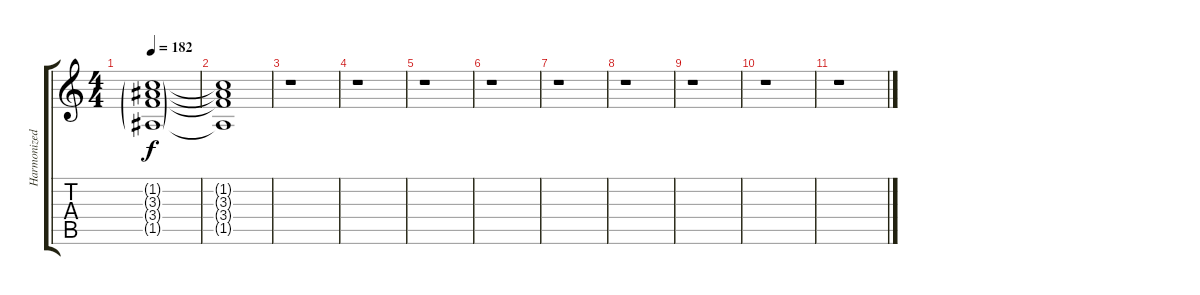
\track ("Harmonized Lead Guitar" "Harmonized") {instrument distortionguitar}
\staff {score tabs}
\tuning (E4 B3 G3 D3 A2 D2) {hide}
\ts (4 4)
\tempo 182
\clef g2
\ks c
(1.2{g} 3.3{g} 3.4{g} 1.5{g}).1{dy f} |
(1.2{t} 3.3{t} 3.4{t} 1.5{t}).1 |
r.1 |
r.1 |
r.1 |
r.1 |
r.1 |
r.1 |
r.1 |
r.1 |
r.1
